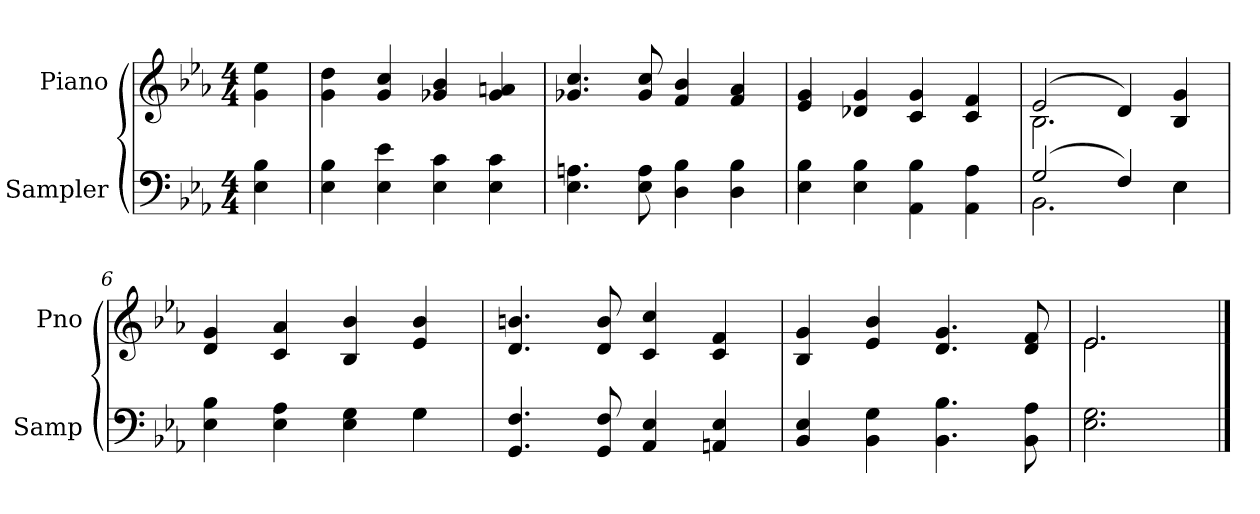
**kern	**kern
*part2	*part1
*staff2	*staff1
*I"Sampler	*I"Piano
*I'Samp	*I'Pno
*clefF4	*clefG2
*k[b-e-a-]	*k[b-e-a-]
*E-:	*E-:
*M4/4	*M4/4
=1	=1
4E- 4B-	4g 4ee-
=2	=2
4E- 4B-	4g 4dd
4E- 4e-	4g 4cc
4E- 4c	4g-X 4b-
4E- 4c	4g- 4an
=3	=3
4.E- 4.An	4.g-X 4.cc
8E- 8A	8g- 8cc
4D 4B-	4f 4b-
4D 4B-	4f 4a-
=4	=4
4E- 4B-	4e- 4g
4E- 4B-	4d-X 4g
4AA- 4B-	4c 4g
4AA- 4A-	4c 4f
=5	=5
*^	*^
(2G/	2.BB-	(2e-/	2.B-
4F/)	.	4d/)	.
4E-\	4E-	4B- 4g	4ryy
*	*	*v	*v
=6	=6	=6
4E- 4B-	2.ryy	4d 4g
4E- 4A-	.	4c 4a-
4E- 4G	.	4B- 4b-
4G\	4G	4e- 4b-
*v	*v	*
=7	=7
4.GG 4.F	4.d 4.bn
8GG 8F	8d 8b
4AA- 4E-	4c 4cc
4AAn 4E-	4c 4f
=8	=8
4BB- 4E-	4B- 4g
4BB- 4G	4e- 4b-
4.BB- 4.B-	4.d 4.g
8BB- 8A-	8d 8f
=9	=9
*	*^
2.E- 2.G	2.e-/	2.e-
*	*v	*v
==	==
*-	*-
